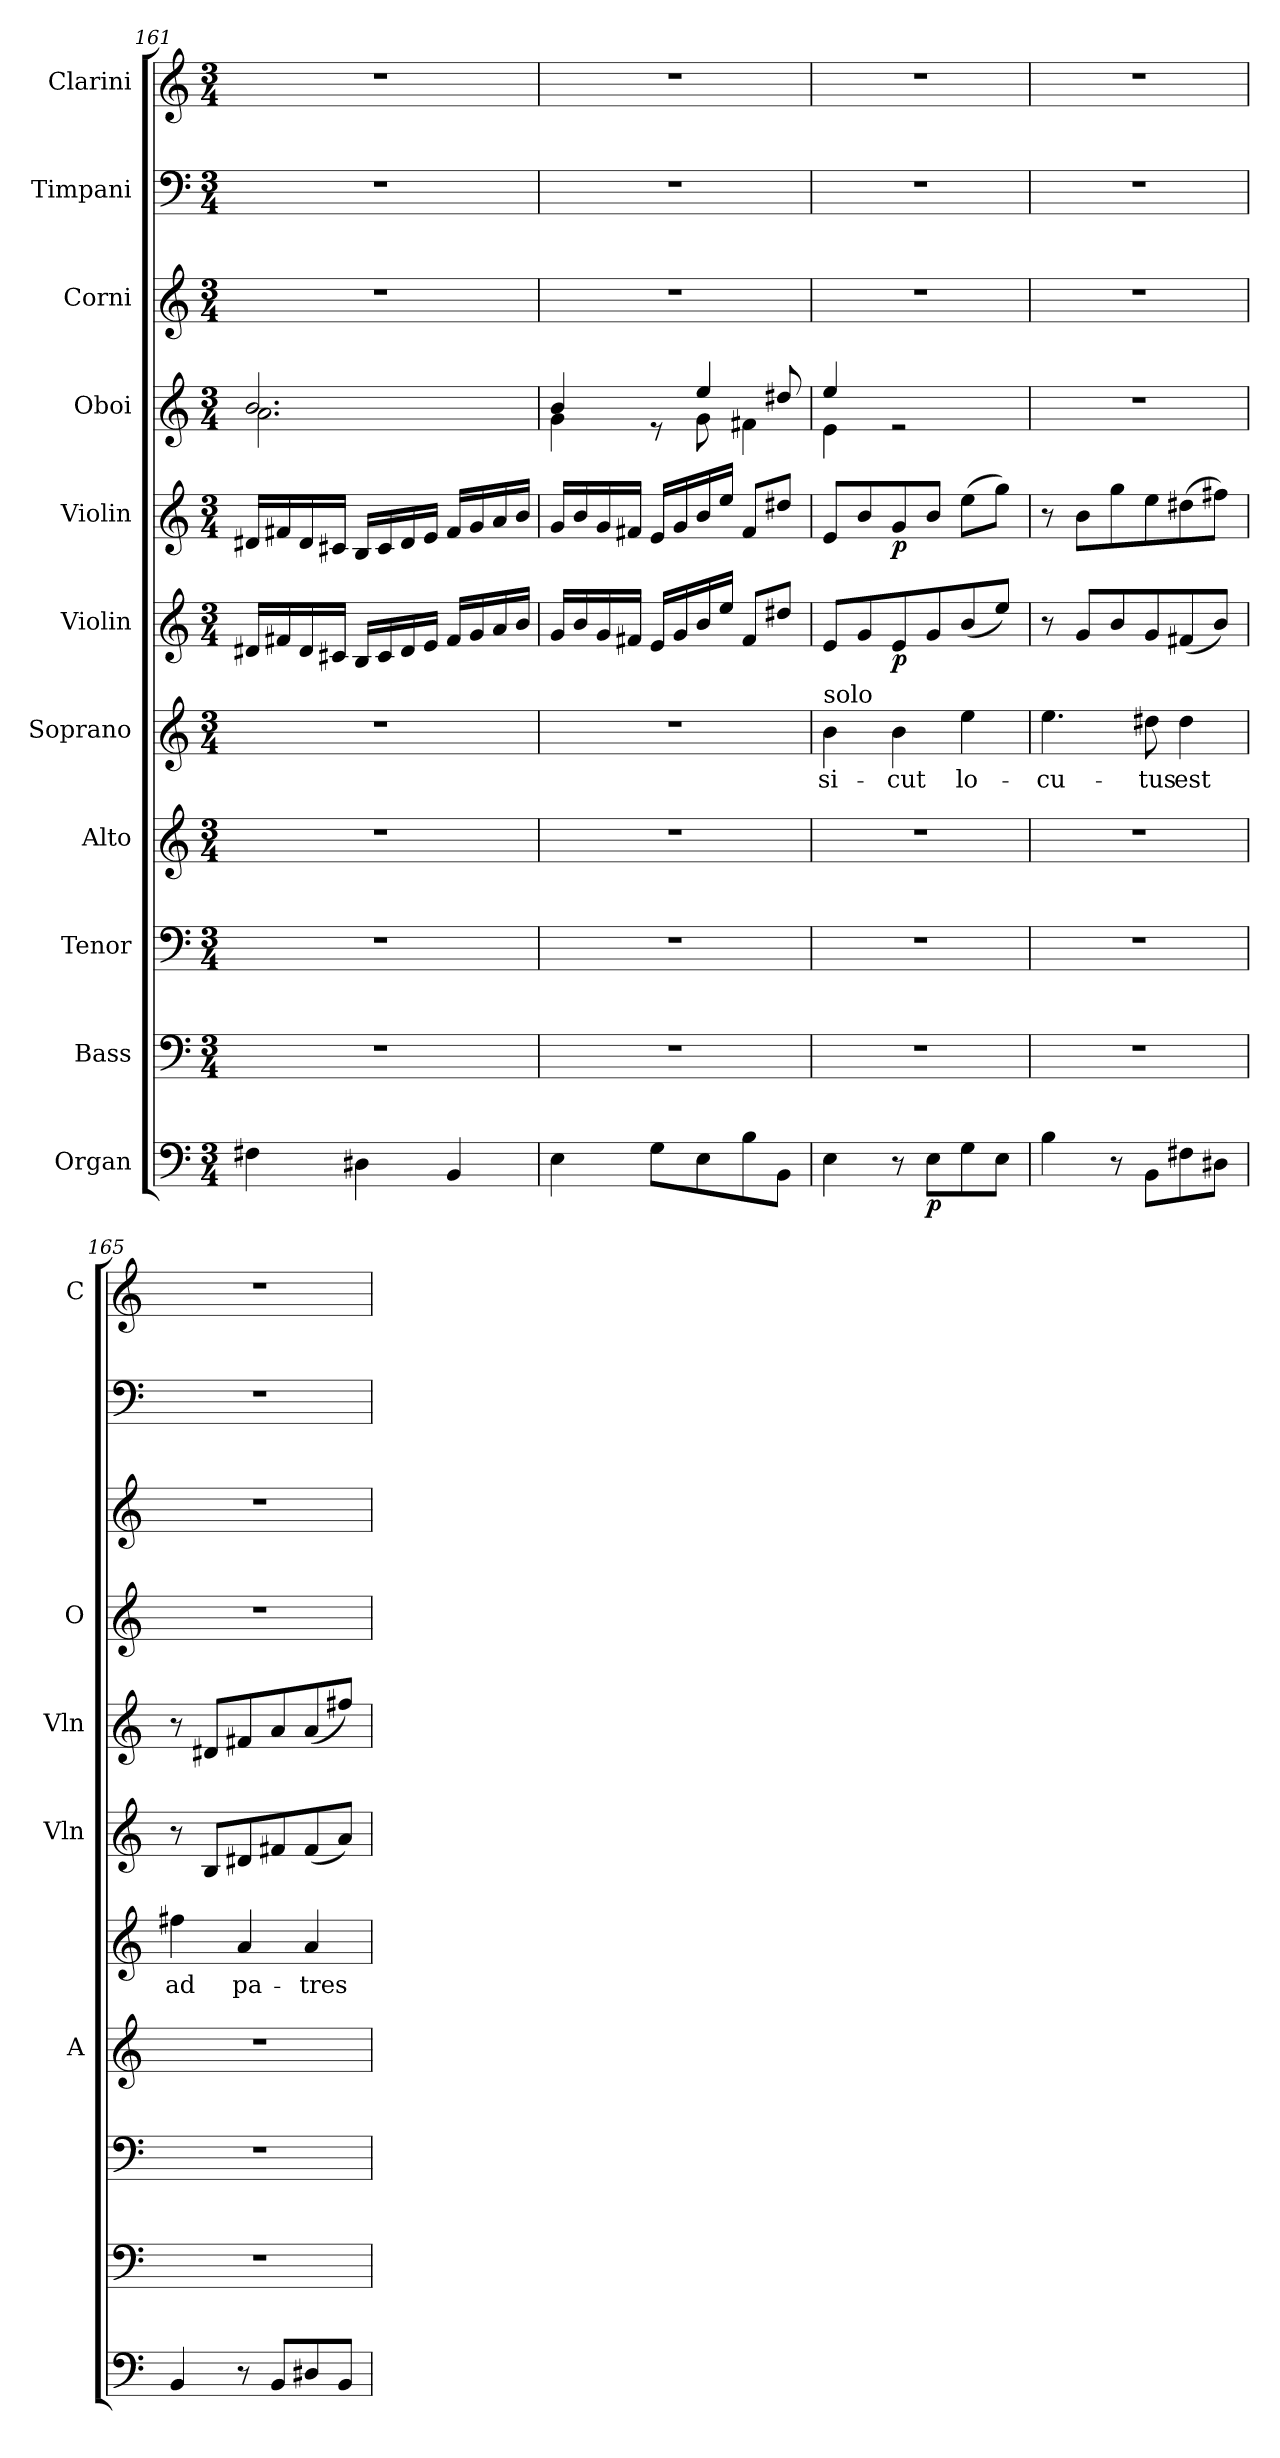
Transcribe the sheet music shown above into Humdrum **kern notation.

**kern	**dynam	**kern	**kern	**kern	**kern	**text	**dynam	**kern	**dynam	**kern	**dynam	**kern	**kern	**kern	**kern
*part11	*part11	*part10	*part9	*part8	*part7	*part7	*part7	*part6	*part6	*part5	*part5	*part4	*part3	*part2	*part1
*staff11	*staff11	*staff10	*staff9	*staff8	*staff7	*staff7	*staff7	*staff6	*staff6	*staff5	*staff5	*staff4	*staff3	*staff2	*staff1
*I"Organ	*	*I"Bass	*I"Tenor	*I"Alto	*I"Soprano	*	*	*I"Violin	*	*I"Violin	*	*I"Oboi	*I"Corni	*I"Timpani	*I"Clarini
*	*	*	*	*I'A	*	*	*	*I'Vln	*	*I'Vln	*	*I'O	*	*	*I'C
!!LO:PB:g=z
*clefF4	*	*clefF4	*clefF4	*clefG2	*clefG2	*	*	*clefG2	*	*clefG2	*	*clefG2	*clefG2	*clefF4	*clefG2
*	*	*	*	*	*	*	*	*	*	*	*	*	*ITrd7c12	*	*
*k[]	*	*k[]	*k[]	*k[]	*k[]	*	*	*k[]	*	*k[]	*	*k[]	*k[]	*k[]	*k[]
*M3/4	*	*M3/4	*M3/4	*M3/4	*M3/4	*	*	*M3/4	*	*M3/4	*	*M3/4	*M3/4	*M3/4	*M3/4
=161	=161	=161	=161	=161	=161	=161	=161	=161	=161	=161	=161	=161	=161	=161	=161
*	*	*	*	*	*	*	*	*	*	*	*	*^	*	*	*
4F#X\	.	2.r	2.r	2.r	2.r	.	.	16d#X/LL	.	16d#X/LL	.	2.b/	2.a\	2.r	2.r	2.r
.	.	.	.	.	.	.	.	16f#X/	.	16f#X/	.	.	.	.	.	.
.	.	.	.	.	.	.	.	16d#/	.	16d#/	.	.	.	.	.	.
.	.	.	.	.	.	.	.	16c#X/JJ	.	16c#X/JJ	.	.	.	.	.	.
4D#X\	.	.	.	.	.	.	.	16B/LL	.	16B/LL	.	.	.	.	.	.
.	.	.	.	.	.	.	.	16c#/	.	16c#/	.	.	.	.	.	.
.	.	.	.	.	.	.	.	16d#/	.	16d#/	.	.	.	.	.	.
.	.	.	.	.	.	.	.	16e/JJ	.	16e/JJ	.	.	.	.	.	.
4BB/	.	.	.	.	.	.	.	16f#/LL	.	16f#/LL	.	.	.	.	.	.
.	.	.	.	.	.	.	.	16g/	.	16g/	.	.	.	.	.	.
.	.	.	.	.	.	.	.	16a/	.	16a/	.	.	.	.	.	.
.	.	.	.	.	.	.	.	16b/JJ	.	16b/JJ	.	.	.	.	.	.
=162	=162	=162	=162	=162	=162	=162	=162	=162	=162	=162	=162	=162	=162	=162	=162	=162
4E\	.	2.r	2.r	2.r	2.r	.	.	16g/LL	.	16g/LL	.	4b/	4g\	2.r	2.r	2.r
.	.	.	.	.	.	.	.	16b/	.	16b/	.	.	.	.	.	.
.	.	.	.	.	.	.	.	16g/	.	16g/	.	.	.	.	.	.
.	.	.	.	.	.	.	.	16f#X/JJ	.	16f#X/JJ	.	.	.	.	.	.
8G\L	.	.	.	.	.	.	.	16e/LL	.	16e/LL	.	8re	8ryy	.	.	.
.	.	.	.	.	.	.	.	16g/	.	16g/	.	.	.	.	.	.
8E\	.	.	.	.	.	.	.	16b/	.	16b/	.	4ee/	8g\	.	.	.
.	.	.	.	.	.	.	.	16ee/JJ	.	16ee/JJ	.	.	.	.	.	.
8B\	.	.	.	.	.	.	.	8f#/L	.	8f#/L	.	.	4f#X\	.	.	.
8BB\J	.	.	.	.	.	.	.	8dd#X/J	.	8dd#X/J	.	8dd#X/	.	.	.	.
=163	=163	=163	=163	=163	=163	=163	=163	=163	=163	=163	=163	=163	=163	=163	=163	=163
!	!	!	!	!	!LO:TX:a:t=solo	!	!	!	!	!	!	!	!	!	!	!
!	!	!	!	!	!	!LO:LY:b	!LO:DY:b	!	!	!	!	!	!	!	!	!
4E\	.	2.r	2.r	2.r	4b\	si-	other-dynamics	8e/L	.	8e/L	.	4ee/	4e\	2.r	2.r	2.r
.	.	.	.	.	.	.	.	8g/	.	8b/	.	.	.	.	.	.
!	!	!	!	!	!	!LO:LY:b	!	!	!LO:DY:b	!	!LO:DY:b	!	!	!	!	!
8r	.	.	.	.	4b\	-cut	.	8e/	p	8g/	p	2re	2ryy	.	.	.
!	!LO:DY:b	!	!	!	!	!	!	!	!	!	!	!	!	!	!	!
8E\L	p	.	.	.	.	.	.	8g/	.	8b/J	.	.	.	.	.	.
!	!	!	!	!	!	!LO:LY:b	!	!	!	!	!	!	!	!	!	!
8G\	.	.	.	.	4ee\	lo-	.	(8b/	.	(8ee\L	.	.	.	.	.	.
8E\J	.	.	.	.	.	.	.	8ee/J)	.	8gg\J)	.	.	.	.	.	.
*	*	*	*	*	*	*	*	*	*	*	*	*v	*v	*	*	*
=164	=164	=164	=164	=164	=164	=164	=164	=164	=164	=164	=164	=164	=164	=164	=164
!	!	!	!	!	!	!LO:LY:b	!	!	!	!	!	!	!	!	!
4B\	.	2.r	2.r	2.r	4.ee\	-cu-	.	8r	.	8r	.	2.r	2.r	2.r	2.r
.	.	.	.	.	.	.	.	8g/L	.	8b\L	.	.	.	.	.
8r	.	.	.	.	.	.	.	8b/	.	8gg\	.	.	.	.	.
!	!	!	!	!	!	!LO:LY:b	!	!	!	!	!	!	!	!	!
8BB\L	.	.	.	.	8dd#X\	-tus	.	8g/	.	8ee\	.	.	.	.	.
!	!	!	!	!	!	!LO:LY:b	!	!	!	!	!	!	!	!	!
8F#X\	.	.	.	.	4dd#\	est	.	(8f#X/	.	(8dd#X\	.	.	.	.	.
8D#X\J	.	.	.	.	.	.	.	8b/J)	.	8ff#X\J)	.	.	.	.	.
=165	=165	=165	=165	=165	=165	=165	=165	=165	=165	=165	=165	=165	=165	=165	=165
!	!	!	!	!	!	!LO:LY:b	!	!	!	!	!	!	!	!	!
4BB/	.	2.r	2.r	2.r	4ff#X\	ad	.	8r	.	8r	.	2.r	2.r	2.r	2.r
.	.	.	.	.	.	.	.	8B/L	.	8d#X/L	.	.	.	.	.
!	!	!	!	!	!	!LO:LY:b	!	!	!	!	!	!	!	!	!
8r	.	.	.	.	4a/	pa-	.	8d#X/	.	8f#X/	.	.	.	.	.
8BB/L	.	.	.	.	.	.	.	8f#X/	.	8a/	.	.	.	.	.
!	!	!	!	!	!	!LO:LY:b	!	!	!	!	!	!	!	!	!
8D#X/	.	.	.	.	4a/	-tres	.	(8f#/	.	(8a/	.	.	.	.	.
8BB/J	.	.	.	.	.	.	.	8a/J)	.	8ff#X/J)	.	.	.	.	.
=	=	=	=	=	=	=	=	=	=	=	=	=	=	=	=
*-	*-	*-	*-	*-	*-	*-	*-	*-	*-	*-	*-	*-	*-	*-	*-
